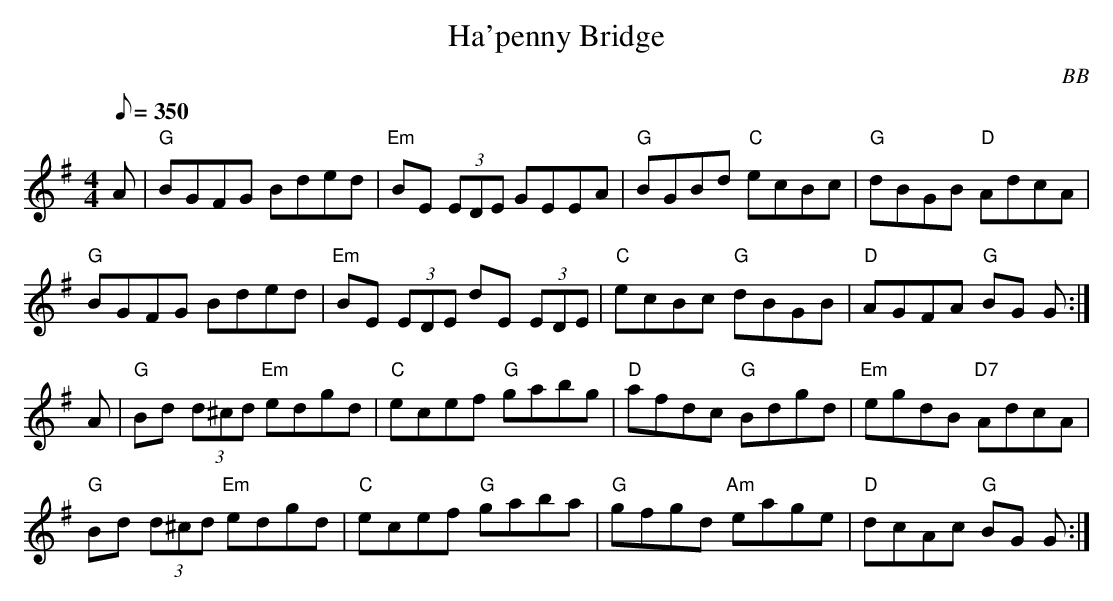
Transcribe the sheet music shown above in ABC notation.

X:1
T: Ha'penny Bridge
C: BB
Q: 1/8=350
M: 4/4
L: 1/8
K: G
A|"G"BGFG Bded|"Em"BE (3EDE GEEA|"G"BGBd "C"ecBc|"G"dBGB "D"AdcA |
"G"BGFG Bded|"Em"BE (3EDE dE (3EDE|"C"ecBc "G"dBGB|"D"AGFA "G"BG G :|
A|"G"Bd (3d^cd "Em"edgd|"C"ecef "G"gabg|"D"afdc "G"Bdgd|"Em"egdB "D7"AdcA |
"G"Bd (3d^cd "Em"edgd|"C"ecef "G"gaba|"G"gfgd "Am"eage|"D"dcAc "G"BG G :|
